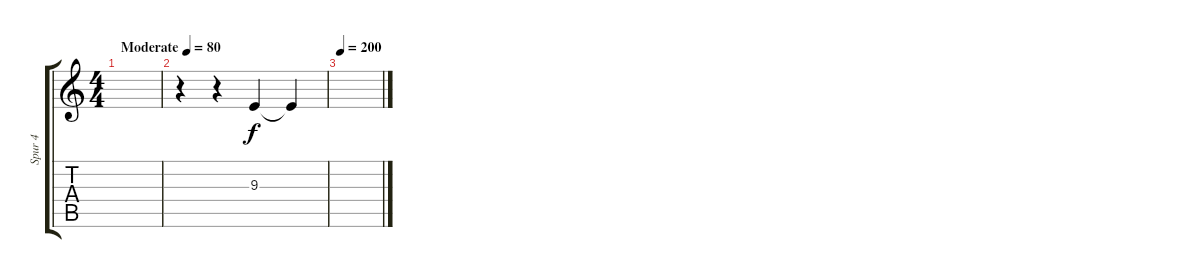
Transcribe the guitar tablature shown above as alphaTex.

\track ("Spur 4" "Spur 4") {instrument reversecymbal}
\staff {score tabs}
\tuning (E4 B3 G3 D3 A2 E2) {hide}
\ts (4 4)
\tempo (80 "Moderate")
\clef g2
\ks c
|
r.4 r.4 9.3.4 9.3{t}.4 |
\tempo 200
